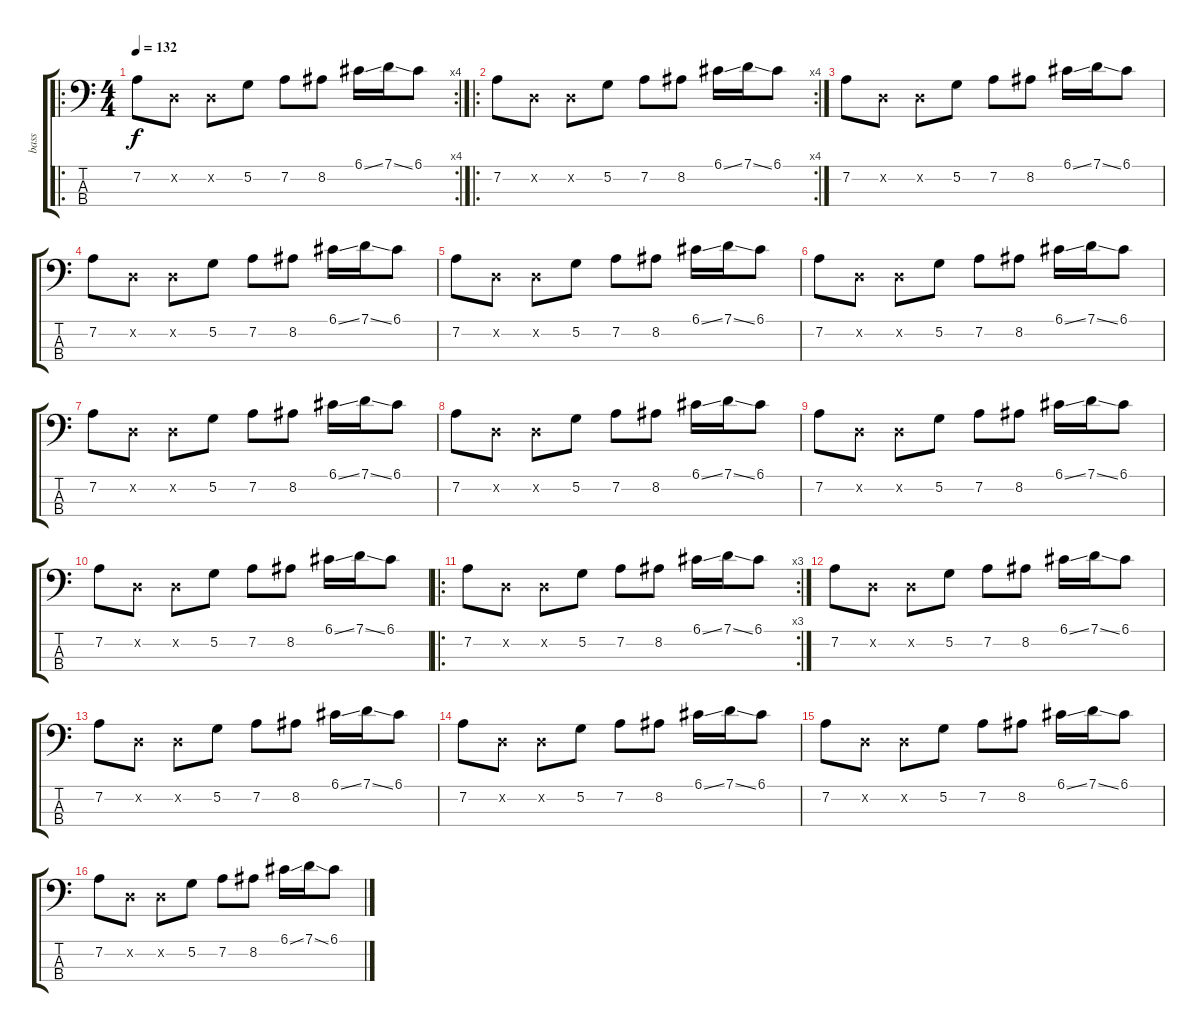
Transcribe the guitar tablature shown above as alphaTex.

\track ("bass" "bass") {instrument electricbassfinger}
\staff {score tabs}
\tuning (G2 D2 A1 E1) {hide}
\ro
\rc 4
\ts (4 4)
\tempo 132
\clef f4
\ks c
7.2.8{dy f} 0.2{x}.8 0.2{x}.8 5.2.8 7.2.8 8.2.8 6.1{ss}.16 7.1{ss}.16 6.1.8 |
\ro
\rc 4
7.2.8 0.2{x}.8 0.2{x}.8 5.2.8 7.2.8 8.2.8 6.1{ss}.16 7.1{ss}.16 6.1.8 |
7.2.8 0.2{x}.8 0.2{x}.8 5.2.8 7.2.8 8.2.8 6.1{ss}.16 7.1{ss}.16 6.1.8 |
7.2.8 0.2{x}.8 0.2{x}.8 5.2.8 7.2.8 8.2.8 6.1{ss}.16 7.1{ss}.16 6.1.8 |
7.2.8 0.2{x}.8 0.2{x}.8 5.2.8 7.2.8 8.2.8 6.1{ss}.16 7.1{ss}.16 6.1.8 |
7.2.8 0.2{x}.8 0.2{x}.8 5.2.8 7.2.8 8.2.8 6.1{ss}.16 7.1{ss}.16 6.1.8 |
7.2.8 0.2{x}.8 0.2{x}.8 5.2.8 7.2.8 8.2.8 6.1{ss}.16 7.1{ss}.16 6.1.8 |
7.2.8 0.2{x}.8 0.2{x}.8 5.2.8 7.2.8 8.2.8 6.1{ss}.16 7.1{ss}.16 6.1.8 |
7.2.8 0.2{x}.8 0.2{x}.8 5.2.8 7.2.8 8.2.8 6.1{ss}.16 7.1{ss}.16 6.1.8 |
7.2.8 0.2{x}.8 0.2{x}.8 5.2.8 7.2.8 8.2.8 6.1{ss}.16 7.1{ss}.16 6.1.8 |
\ro
\rc 3
7.2.8 0.2{x}.8 0.2{x}.8 5.2.8 7.2.8 8.2.8 6.1{ss}.16 7.1{ss}.16 6.1.8 |
7.2.8 0.2{x}.8 0.2{x}.8 5.2.8 7.2.8 8.2.8 6.1{ss}.16 7.1{ss}.16 6.1.8 |
7.2.8 0.2{x}.8 0.2{x}.8 5.2.8 7.2.8 8.2.8 6.1{ss}.16 7.1{ss}.16 6.1.8 |
7.2.8 0.2{x}.8 0.2{x}.8 5.2.8 7.2.8 8.2.8 6.1{ss}.16 7.1{ss}.16 6.1.8 |
7.2.8 0.2{x}.8 0.2{x}.8 5.2.8 7.2.8 8.2.8 6.1{ss}.16 7.1{ss}.16 6.1.8 |
7.2.8 0.2{x}.8 0.2{x}.8 5.2.8 7.2.8 8.2.8 6.1{ss}.16 7.1{ss}.16 6.1.8
